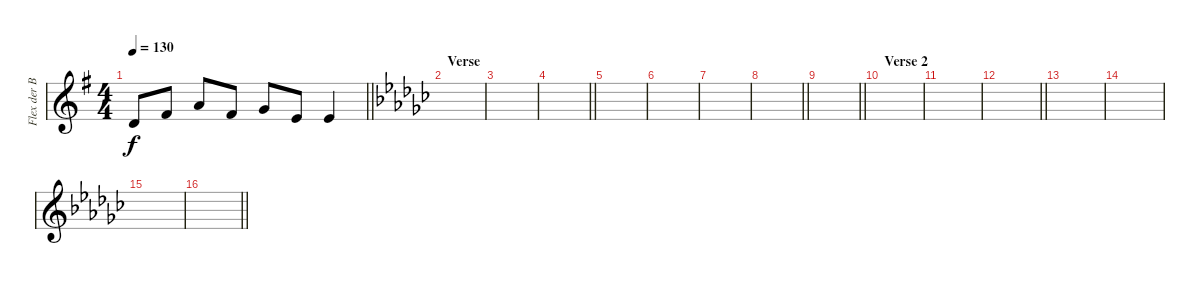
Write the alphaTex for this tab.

\track ("Flex der Biegsame (Uilleann Pipes)" "Flex der B") {instrument bagpipe}
\staff {score}
\tuning (E4 B3 G3 D3 A2 E2) {hide}
\ts (4 4)
\tempo 130
\clef g2
\barLineRight lightlight
\ks eminor
17.5.8{dy f} 16.4.8 14.3.8 16.4.8 17.4.8 14.4.8 14.4.4 |
\section ("" "Verse")
\ks ebminor
|
|
\barLineRight lightlight
|
\section ("" "")
|
|
|
\barLineRight lightlight
|
\barLineRight lightlight
|
\section ("" "Verse 2")
|
|
\barLineRight lightlight
|
|
|
|
\barLineRight lightlight
